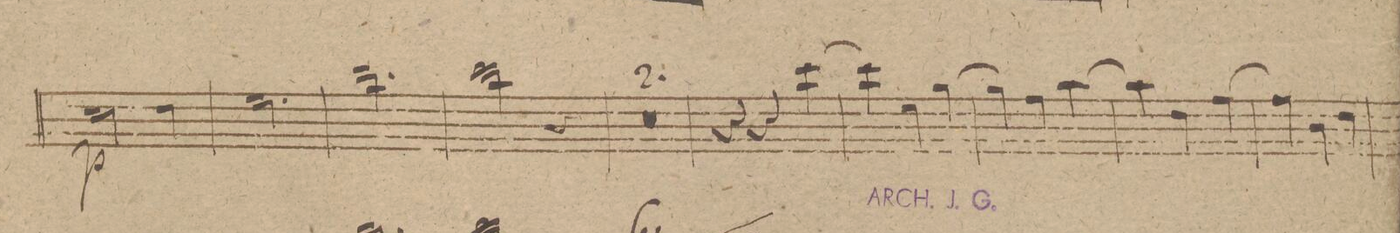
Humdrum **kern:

**kern	**dynam
*I"Fagotto 2do	*
*clefF4	*
*k[f#c#g#d#]	*
*M3/4	*
2E	p
4F#	.
=75	=75
2G#	.
4r	.
=76	=76
2.d#	.
=77	=77
2e	.
4r	.
=78	=78
1.r	.
=79	=79
=80	=80
4r	.
4r	.
[4e	.
=81	=81
4e]	.
4G#	.
[4B	.
=82	=82
4B]	.
4A	.
[4c#	.
=83	=83
4c#]	.
4F#	.
[4A	.
=84	=84
4A]	.
4D#	.
4F#	.
=85	=85
*-	*-
